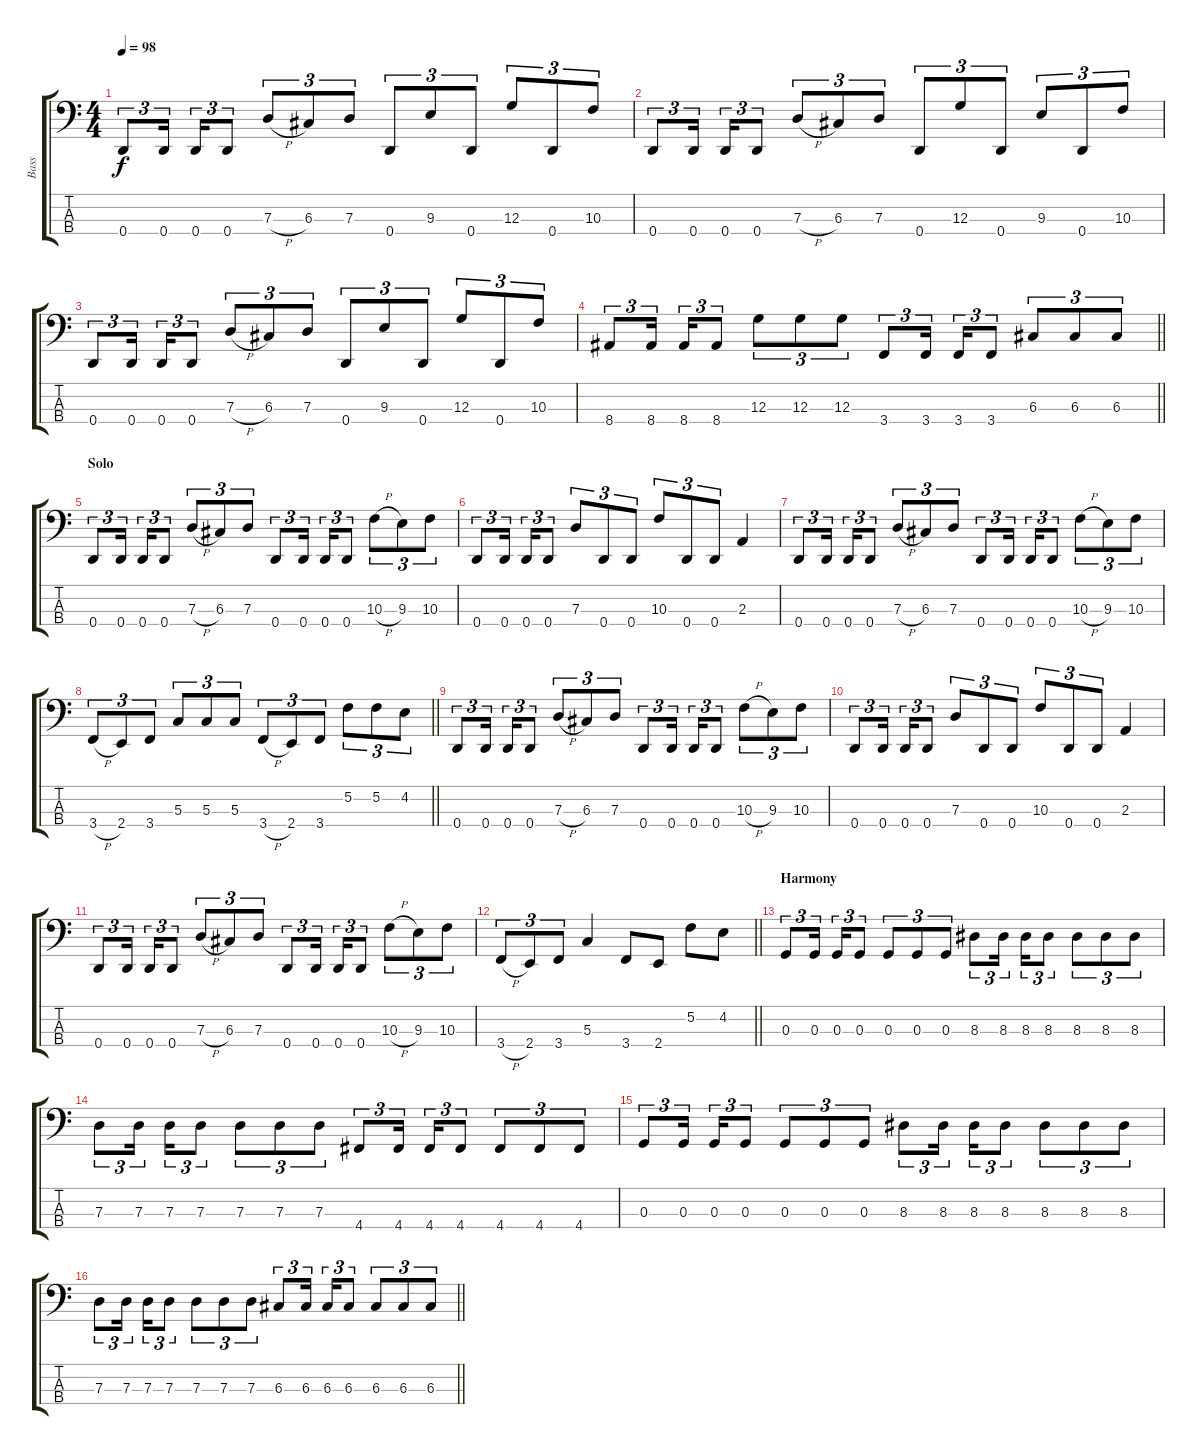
\track ("Bass" "Bass") {instrument electricbassfinger}
\staff {score tabs}
\tuning (F2 C2 G1 D1) {hide}
\ts (4 4)
\tempo 98
\clef f4
\ks c
0.4.8{tu (3 2) dy f} 0.4.16{tu (3 2)} 0.4.16{tu (3 2)} 0.4.8{tu (3 2)} 7.3{h}.8{tu (3 2)} 6.3.8{tu (3 2)} 7.3.8{tu (3 2)} 0.4.8{tu (3 2)} 9.3.8{tu (3 2)} 0.4.8{tu (3 2)} 12.3.8{tu (3 2)} 0.4.8{tu (3 2)} 10.3.8{tu (3 2)} |
0.4.8{tu (3 2)} 0.4.16{tu (3 2)} 0.4.16{tu (3 2)} 0.4.8{tu (3 2)} 7.3{h}.8{tu (3 2)} 6.3.8{tu (3 2)} 7.3.8{tu (3 2)} 0.4.8{tu (3 2)} 12.3.8{tu (3 2)} 0.4.8{tu (3 2)} 9.3.8{tu (3 2)} 0.4.8{tu (3 2)} 10.3.8{tu (3 2)} |
0.4.8{tu (3 2)} 0.4.16{tu (3 2)} 0.4.16{tu (3 2)} 0.4.8{tu (3 2)} 7.3{h}.8{tu (3 2)} 6.3.8{tu (3 2)} 7.3.8{tu (3 2)} 0.4.8{tu (3 2)} 9.3.8{tu (3 2)} 0.4.8{tu (3 2)} 12.3.8{tu (3 2)} 0.4.8{tu (3 2)} 10.3.8{tu (3 2)} |
\barLineRight lightlight
8.4.8{tu (3 2)} 8.4.16{tu (3 2)} 8.4.16{tu (3 2)} 8.4.8{tu (3 2)} 12.3.8{tu (3 2)} 12.3.8{tu (3 2)} 12.3.8{tu (3 2)} 3.4.8{tu (3 2)} 3.4.16{tu (3 2)} 3.4.16{tu (3 2)} 3.4.8{tu (3 2)} 6.3.8{tu (3 2)} 6.3.8{tu (3 2)} 6.3.8{tu (3 2)} |
\section ("" "Solo")
0.4.8{tu (3 2)} 0.4.16{tu (3 2)} 0.4.16{tu (3 2)} 0.4.8{tu (3 2)} 7.3{h}.8{tu (3 2)} 6.3.8{tu (3 2)} 7.3.8{tu (3 2)} 0.4.8{tu (3 2)} 0.4.16{tu (3 2)} 0.4.16{tu (3 2)} 0.4.8{tu (3 2)} 10.3{h}.8{tu (3 2)} 9.3.8{tu (3 2)} 10.3.8{tu (3 2)} |
0.4.8{tu (3 2)} 0.4.16{tu (3 2)} 0.4.16{tu (3 2)} 0.4.8{tu (3 2)} 7.3.8{tu (3 2)} 0.4.8{tu (3 2)} 0.4.8{tu (3 2)} 10.3.8{tu (3 2)} 0.4.8{tu (3 2)} 0.4.8{tu (3 2)} 2.3.4 |
0.4.8{tu (3 2)} 0.4.16{tu (3 2)} 0.4.16{tu (3 2)} 0.4.8{tu (3 2)} 7.3{h}.8{tu (3 2)} 6.3.8{tu (3 2)} 7.3.8{tu (3 2)} 0.4.8{tu (3 2)} 0.4.16{tu (3 2)} 0.4.16{tu (3 2)} 0.4.8{tu (3 2)} 10.3{h}.8{tu (3 2)} 9.3.8{tu (3 2)} 10.3.8{tu (3 2)} |
\barLineRight lightlight
3.4{h}.8{tu (3 2)} 2.4.8{tu (3 2)} 3.4.8{tu (3 2)} 5.3.8{tu (3 2)} 5.3.8{tu (3 2)} 5.3.8{tu (3 2)} 3.4{h}.8{tu (3 2)} 2.4.8{tu (3 2)} 3.4.8{tu (3 2)} 5.2.8{tu (3 2)} 5.2.8{tu (3 2)} 4.2.8{tu (3 2)} |
0.4.8{tu (3 2)} 0.4.16{tu (3 2)} 0.4.16{tu (3 2)} 0.4.8{tu (3 2)} 7.3{h}.8{tu (3 2)} 6.3.8{tu (3 2)} 7.3.8{tu (3 2)} 0.4.8{tu (3 2)} 0.4.16{tu (3 2)} 0.4.16{tu (3 2)} 0.4.8{tu (3 2)} 10.3{h}.8{tu (3 2)} 9.3.8{tu (3 2)} 10.3.8{tu (3 2)} |
0.4.8{tu (3 2)} 0.4.16{tu (3 2)} 0.4.16{tu (3 2)} 0.4.8{tu (3 2)} 7.3.8{tu (3 2)} 0.4.8{tu (3 2)} 0.4.8{tu (3 2)} 10.3.8{tu (3 2)} 0.4.8{tu (3 2)} 0.4.8{tu (3 2)} 2.3.4 |
0.4.8{tu (3 2)} 0.4.16{tu (3 2)} 0.4.16{tu (3 2)} 0.4.8{tu (3 2)} 7.3{h}.8{tu (3 2)} 6.3.8{tu (3 2)} 7.3.8{tu (3 2)} 0.4.8{tu (3 2)} 0.4.16{tu (3 2)} 0.4.16{tu (3 2)} 0.4.8{tu (3 2)} 10.3{h}.8{tu (3 2)} 9.3.8{tu (3 2)} 10.3.8{tu (3 2)} |
\barLineRight lightlight
3.4{h}.8{tu (3 2)} 2.4.8{tu (3 2)} 3.4.8{tu (3 2)} 5.3.4 3.4.8 2.4.8 5.2.8 4.2.8 |
\section ("" "Harmony")
0.3.8{tu (3 2)} 0.3.16{tu (3 2)} 0.3.16{tu (3 2)} 0.3.8{tu (3 2)} 0.3.8{tu (3 2)} 0.3.8{tu (3 2)} 0.3.8{tu (3 2)} 8.3.8{tu (3 2)} 8.3.16{tu (3 2)} 8.3.16{tu (3 2)} 8.3.8{tu (3 2)} 8.3.8{tu (3 2)} 8.3.8{tu (3 2)} 8.3.8{tu (3 2)} |
7.3.8{tu (3 2)} 7.3.16{tu (3 2)} 7.3.16{tu (3 2)} 7.3.8{tu (3 2)} 7.3.8{tu (3 2)} 7.3.8{tu (3 2)} 7.3.8{tu (3 2)} 4.4.8{tu (3 2)} 4.4.16{tu (3 2)} 4.4.16{tu (3 2)} 4.4.8{tu (3 2)} 4.4.8{tu (3 2)} 4.4.8{tu (3 2)} 4.4.8{tu (3 2)} |
0.3.8{tu (3 2)} 0.3.16{tu (3 2)} 0.3.16{tu (3 2)} 0.3.8{tu (3 2)} 0.3.8{tu (3 2)} 0.3.8{tu (3 2)} 0.3.8{tu (3 2)} 8.3.8{tu (3 2)} 8.3.16{tu (3 2)} 8.3.16{tu (3 2)} 8.3.8{tu (3 2)} 8.3.8{tu (3 2)} 8.3.8{tu (3 2)} 8.3.8{tu (3 2)} |
\barLineRight lightlight
7.3.8{tu (3 2)} 7.3.16{tu (3 2)} 7.3.16{tu (3 2)} 7.3.8{tu (3 2)} 7.3.8{tu (3 2)} 7.3.8{tu (3 2)} 7.3.8{tu (3 2)} 6.3.8{tu (3 2)} 6.3.16{tu (3 2)} 6.3.16{tu (3 2)} 6.3.8{tu (3 2)} 6.3.8{tu (3 2)} 6.3.8{tu (3 2)} 6.3.8{tu (3 2)}
